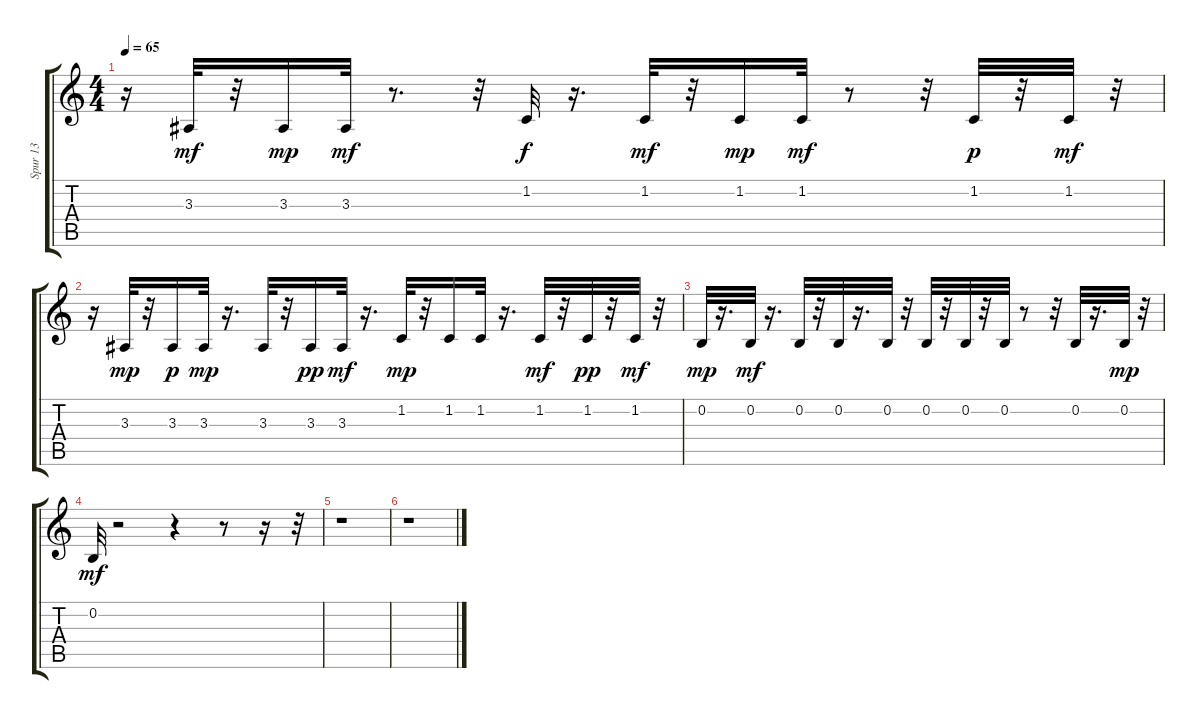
\track ("Spur 13" "Spur 13") {instrument acousticgrandpiano}
\staff {score tabs}
\tuning (E4 B3 G3 D3 A2 E2) {hide}
\ts (4 4)
\tempo 65
\clef g2
\ks c
r.16{dy f} 3.3.32{dy mf} r.32 3.3.16{dy mp} 3.3.32{dy mf} r.8{d} r.32 1.2.32{dy f} r.16{d} 1.2.32{dy mf} r.32 1.2.16{dy mp} 1.2.32{dy mf} r.8 r.32 1.2.32{dy p} r.32 1.2.32{dy mf} r.32 |
r.16 3.3.32{dy mp instrument electricguitarclean} r.32 3.3.16{dy p} 3.3.32{dy mp} r.16{d} 3.3.32 r.32 3.3.16{dy pp} 3.3.32{dy mf} r.16{d} 1.2.32{dy mp} r.32 1.2.16 1.2.32 r.16{d} 1.2.32{dy mf} r.32 1.2.32{dy pp} r.32 1.2.32{dy mf} r.32 |
0.2.32{dy mp instrument electricguitarclean} r.16{d} 0.2.32{dy mf} r.16{d} 0.2.32 r.32 0.2.32 r.16{d} 0.2.32 r.32 0.2.32 r.32 0.2.32 r.32 0.2.32 r.8 r.32 0.2.32 r.16{d} 0.2.32{dy mp} r.32 |
0.2.32{dy mf} r.2 r.4 r.8 r.16 r.32 |
r.1 |
r.1
